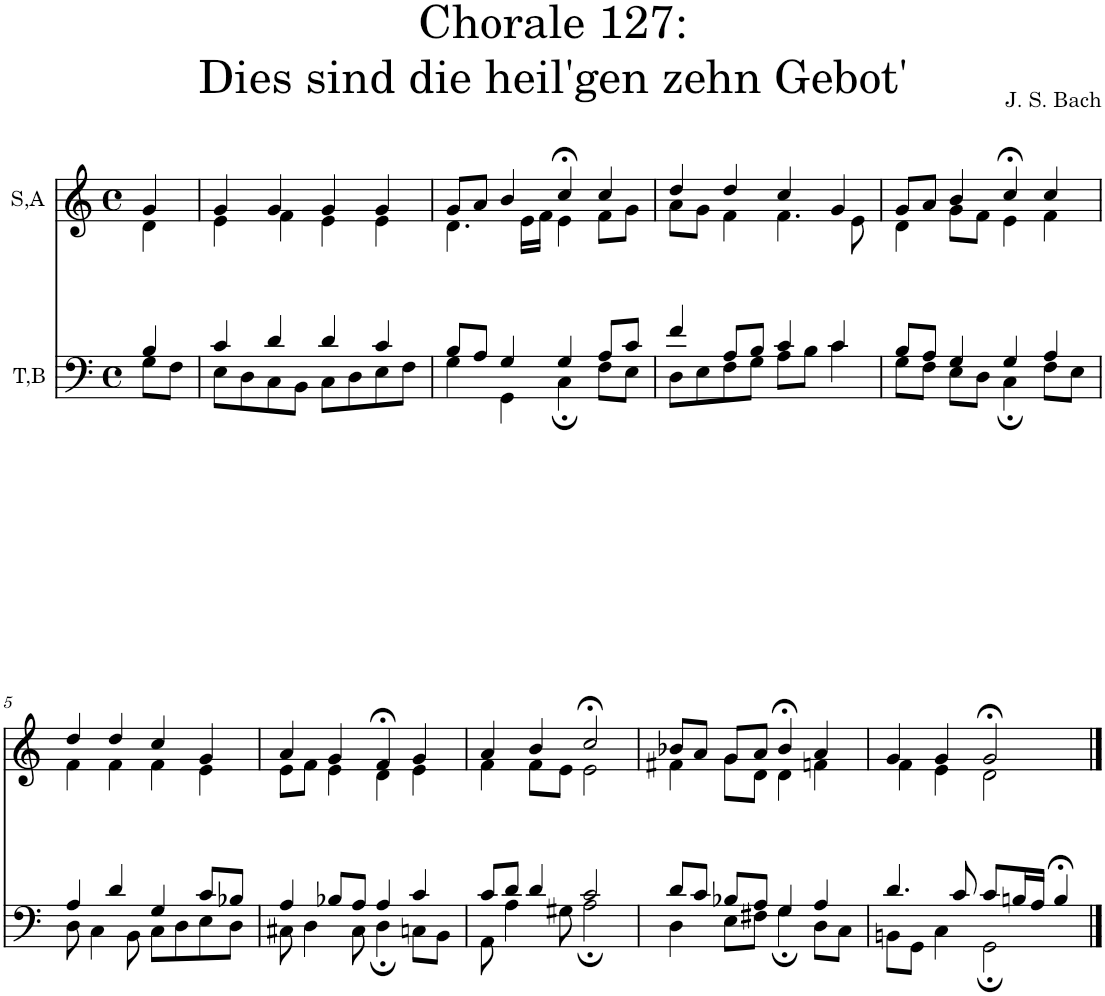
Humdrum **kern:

**kern	**kern
*part2	*part1
*staff2	*staff1
*I"T,B	*I"S,A
*clefF4	*clefG2
*k[]	*k[]
*M4/4	*M4/4
*met(c)	*met(c)
=	=
*^	*^
4B/	8G\L	4g/	4d\
.	8F\J	.	.
=1	=1	=1	=1
4c/	8E\L	4g/	4e\
.	8D\	.	.
4d/	8C\	4g/	4f\
.	8BB\J	.	.
4d/	8C\L	4g/	4e\
.	8D\	.	.
4c/	8E\	4g/	4e\
.	8F\J	.	.
=2	=2	=2	=2
8B/L	4G\	8g/L	4.d\
8A/J	.	8a/J	.
4G/	4GG\	4b/	.
.	.	.	16e\LL
.	.	.	16f\JJ
4G/	4C;\	4cc;</	4e\
8A/L	8F\L	4cc/	8f\L
8c/J	8E\J	.	8g\J
=3	=3	=3	=3
4f/	8D\L	4dd/	8a\L
.	8E\	.	8g\J
8A/L	8F\	4dd/	4f\
8B/J	8G\J	.	.
4c/	8A\L	4cc/	4.f\
.	8B\J	.	.
4c/	4c\	4g/	.
.	.	.	8e\
=4	=4	=4	=4
8B/L	8G\L	8g/L	4d\
8A/J	8F\J	8a/J	.
4G/	8E\L	4b/	8g\L
.	8D\J	.	8f\J
4G/	4C;\	4cc;</	4e\
4A/	8F\L	4cc/	4f\
.	8E\J	.	.
!!LO:LB:g=z	!!
=5	=5	=5	=5
4A/	8D\	4dd/	4f\
.	4C\	.	.
4d/	.	4dd/	4f\
.	8BB\	.	.
4G/	8C\L	4cc/	4f\
.	8D\	.	.
8c/L	8E\	4g/	4e\
8B-X/J	8D\J	.	.
=6	=6	=6	=6
4A/	8C#X\	4a/	8e\L
.	4D\	.	8f\J
8B-X/L	.	4g/	4e\
8A/J	8C#\	.	.
4A/	4D;\	4f;</	4d\
4c/	8Cn\L	4g/	4e\
.	8BB\J	.	.
=7	=7	=7	=7
8c/L	8AA\	4a/	4f\
8d/J	4A\	.	.
4d/	.	4b/	8f\L
.	8G#X\	.	8e\J
2c/	2A;\	2cc;</	2e\
=8	=8	=8	=8
8d/L	4D\	8b-X/L	4f#X\
8c/J	.	8a/J	.
8B-X/L	8E\L	8g/L	8g\L
8A/J	8F#X\J	8a/J	8d\J
4G/	4G;\	4b-;</	4d\
4A/	8D\L	4a/	4fn\
.	8C\J	.	.
=9	=9	=9	=9
4.d/	8BBn\L	4g/	4f\
.	8GG\J	.	.
.	4C\	4g/	4e\
8c/	.	.	.
8c/L	2GG;\	2g;</	2d\
16Bn/L	.	.	.
16A/JJ	.	.	.
4B;</	.	.	.
*v	*v	*	*
*	*v	*v
==	==
*-	*-
